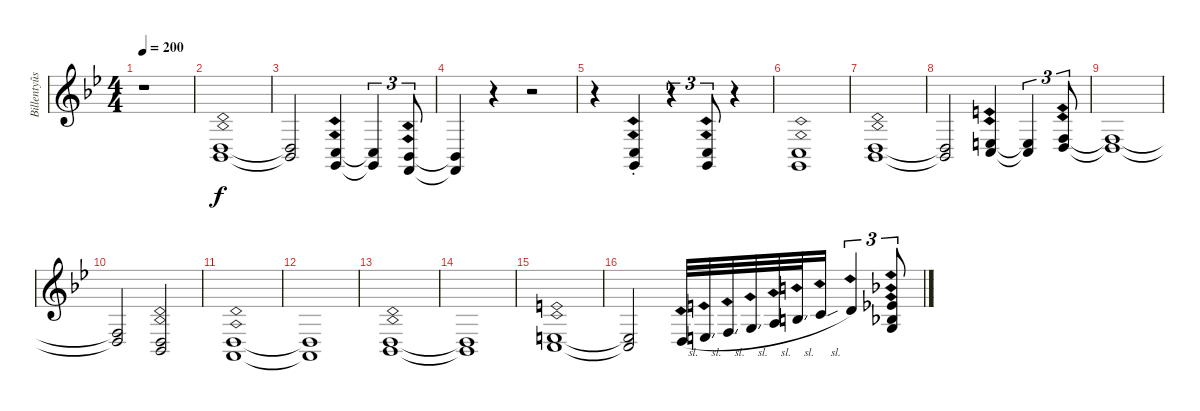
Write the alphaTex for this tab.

\track ("Billentyûs (Jon Lord)" "Billentyûs") {instrument percussiveorgan}
\staff {score}
\tuning (E4 B3 G3 D3 A2 E2 B1) {hide}
\ts (4 4)
\tempo 200
\clef g2
\ks bb
r.1{dy f} |
(0.4{ph 12} 1.5{ph 12}).1 |
(0.4{t} 1.5{t}).2 (3.5{ph 12} 3.6{ph 12}).4 (3.5{t} 3.6{t}).4{tu (3 2)} (1.5{ph 12} 1.6{ph 12}).8{tu (3 2)} |
(1.5{t} 1.6{t}).4 r.4 r.2 |
r.4 (3.5{ph 12 st} 3.6{ph 12 st}).4 r.4{tu (3 2)} (3.5{ph 12} 3.6{ph 12}).8{tu (3 2)} r.4 |
(3.5{ph 12} 3.6{ph 12}).1 |
(0.4{ph 12} 1.5{ph 12}).1 |
(0.4{t} 1.5{t}).2 (2.4{ph 12} 3.5{ph 12}).4 (2.4{t} 3.5{t}).4{tu (3 2)} (3.4{ph 12} 5.5{ph 12}).8{tu (3 2)} |
(3.4{t} 5.5{t}).1 |
(3.4{t} 5.5{t}).2 (0.4{ph 12} 1.5{ph 12}).2 |
(0.4{ph 12} 0.5{ph 12}).1 |
(0.4{t} 0.5{t}).1 |
(0.4{ph 12} 1.5{ph 12}).1 |
(0.4{t} 1.5{t}).1 |
(2.4{ph 12} 3.5{ph 12}).1 |
(2.4{t} 3.5{t}).2 0.4{ph 12 sl}.32 2.4{ph 12 sl}.32 3.4{ph 12 sl}.32 5.4{ph 12 sl}.32 7.4{ph 12 sl}.32 9.4{ph 12 sl}.32 10.4{ph 12 sl}.16 12.4{ph 12}.4{tu (3 2)} (4.2{ph 12} 3.3{ph 12} 5.4{ph 12}).8{tu (3 2)}
